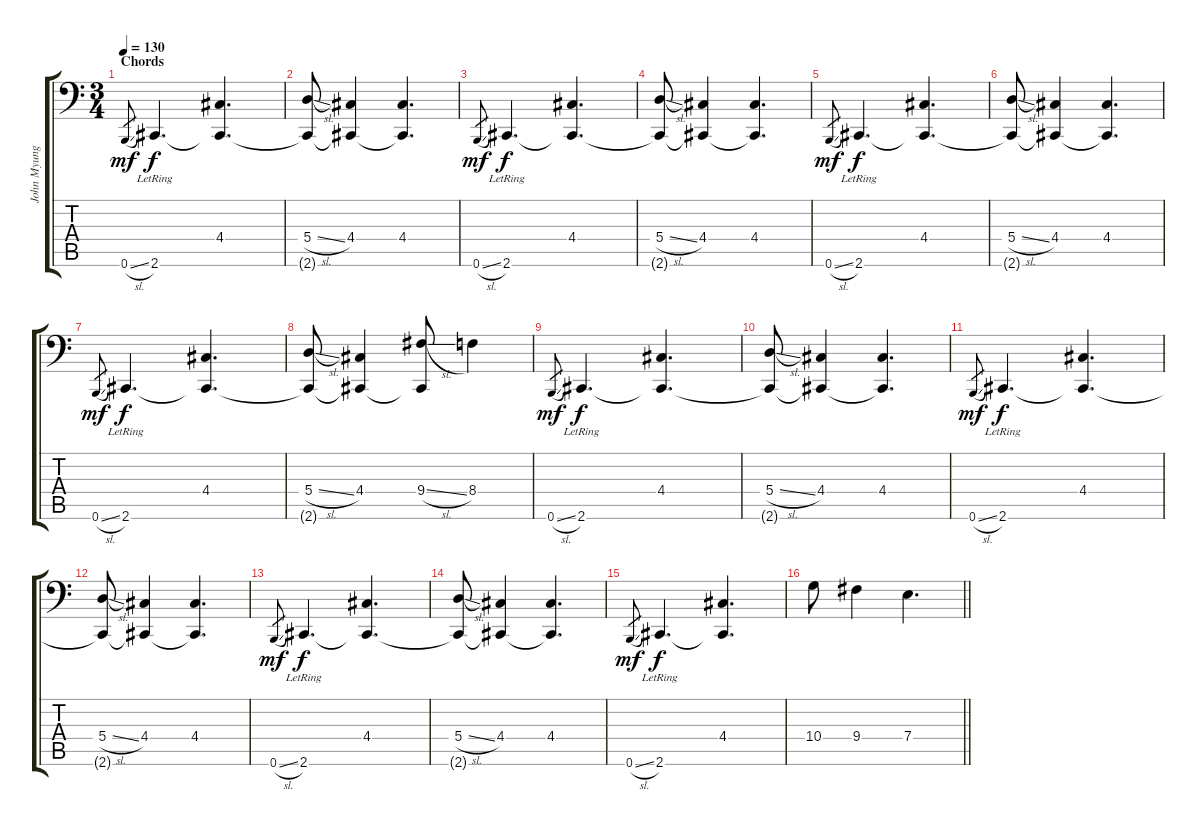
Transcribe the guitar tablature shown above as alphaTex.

\track ("John Myung" "John Myung") {instrument electricbassfinger}
\staff {score tabs}
\tuning (C3 G2 D2 A1 E1 B0) {hide}
\ts (3 4)
\section ("" "Chords")
\tempo 130
\clef f4
\ks c
0.6{sl}.8{gr dy mf} 2.6{lr}.4{d dy f} (4.4 2.6{t}).4{d} |
(5.4{sl} 2.6{t}).8 (4.4 2.6{t}).4 (4.4 2.6{t}).4{d} |
0.6{sl}.8{gr dy mf} 2.6{lr}.4{d dy f} (4.4 2.6{t}).4{d} |
(5.4{sl} 2.6{t}).8 (4.4 2.6{t}).4 (4.4 2.6{t}).4{d} |
0.6{sl}.8{gr dy mf} 2.6{lr}.4{d dy f} (4.4 2.6{t}).4{d} |
(5.4{sl} 2.6{t}).8 (4.4 2.6{t}).4 (4.4 2.6{t}).4{d} |
0.6{sl}.8{gr dy mf} 2.6{lr}.4{d dy f} (4.4 2.6{t}).4{d} |
(5.4{sl} 2.6{t}).8 (4.4 2.6{t}).4 (9.4{sl} 2.6{t}).8 8.4.4 |
0.6{sl}.8{gr dy mf} 2.6{lr}.4{d dy f} (4.4 2.6{t}).4{d} |
(5.4{sl} 2.6{t}).8 (4.4 2.6{t}).4 (4.4 2.6{t}).4{d} |
0.6{sl}.8{gr dy mf} 2.6{lr}.4{d dy f} (4.4 2.6{t}).4{d} |
(5.4{sl} 2.6{t}).8 (4.4 2.6{t}).4 (4.4 2.6{t}).4{d} |
0.6{sl}.8{gr dy mf} 2.6{lr}.4{d dy f} (4.4 2.6{t}).4{d} |
(5.4{sl} 2.6{t}).8 (4.4 2.6{t}).4 (4.4 2.6{t}).4{d} |
0.6{sl}.8{gr dy mf} 2.6{lr}.4{d dy f} (4.4 2.6{t}).4{d} |
\barLineRight lightlight
10.4.8 9.4.4 7.4.4{d}
